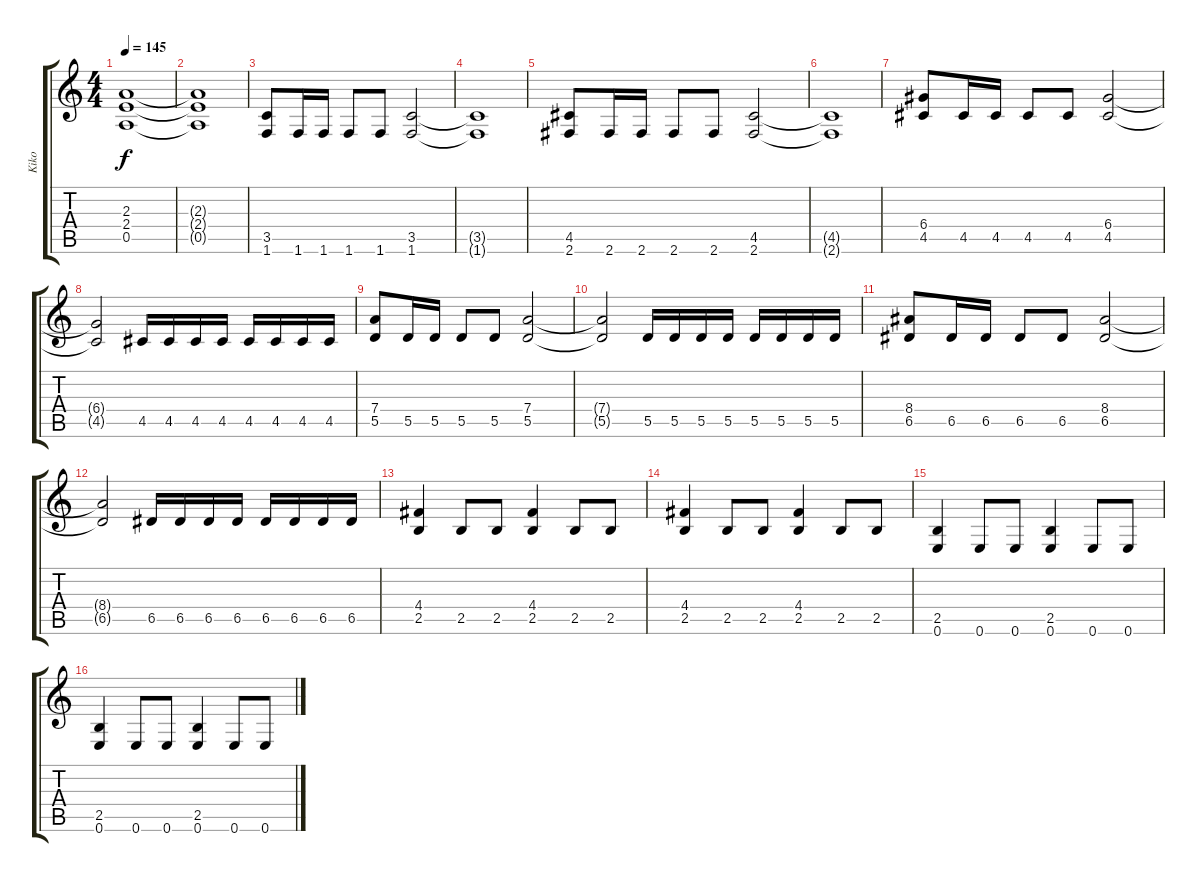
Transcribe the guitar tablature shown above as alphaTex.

\track ("Kiko" "Kiko") {instrument distortionguitar}
\staff {score tabs}
\tuning (E4 B3 G3 D3 A2 E2) {hide}
\ts (4 4)
\tempo 145
\clef g2
\ks c
(2.3 2.4 0.5).1{dy f} |
(2.3{t} 2.4{t} 0.5{t}).1 |
(3.5 1.6).8 1.6.16 1.6.16 1.6.8 1.6.8 (3.5 1.6).2 |
(3.5{t} 1.6{t}).1 |
(4.5 2.6).8 2.6.16 2.6.16 2.6.8 2.6.8 (4.5 2.6).2 |
(4.5{t} 2.6{t}).1 |
(6.4 4.5).8 4.5.16 4.5.16 4.5.8 4.5.8 (6.4 4.5).2 |
(6.4{t} 4.5{t}).2 4.5.16 4.5.16 4.5.16 4.5.16 4.5.16 4.5.16 4.5.16 4.5.16 |
(7.4 5.5).8 5.5.16 5.5.16 5.5.8 5.5.8 (7.4 5.5).2 |
(7.4{t} 5.5{t}).2 5.5.16 5.5.16 5.5.16 5.5.16 5.5.16 5.5.16 5.5.16 5.5.16 |
(8.4 6.5).8 6.5.16 6.5.16 6.5.8 6.5.8 (8.4 6.5).2 |
(8.4{t} 6.5{t}).2 6.5.16 6.5.16 6.5.16 6.5.16 6.5.16 6.5.16 6.5.16 6.5.16 |
(4.4 2.5).4 2.5.8 2.5.8 (4.4 2.5).4 2.5.8 2.5.8 |
(4.4 2.5).4 2.5.8 2.5.8 (4.4 2.5).4 2.5.8 2.5.8 |
(2.5 0.6).4 0.6.8 0.6.8 (2.5 0.6).4 0.6.8 0.6.8 |
(2.5 0.6).4 0.6.8 0.6.8 (2.5 0.6).4 0.6.8 0.6.8
